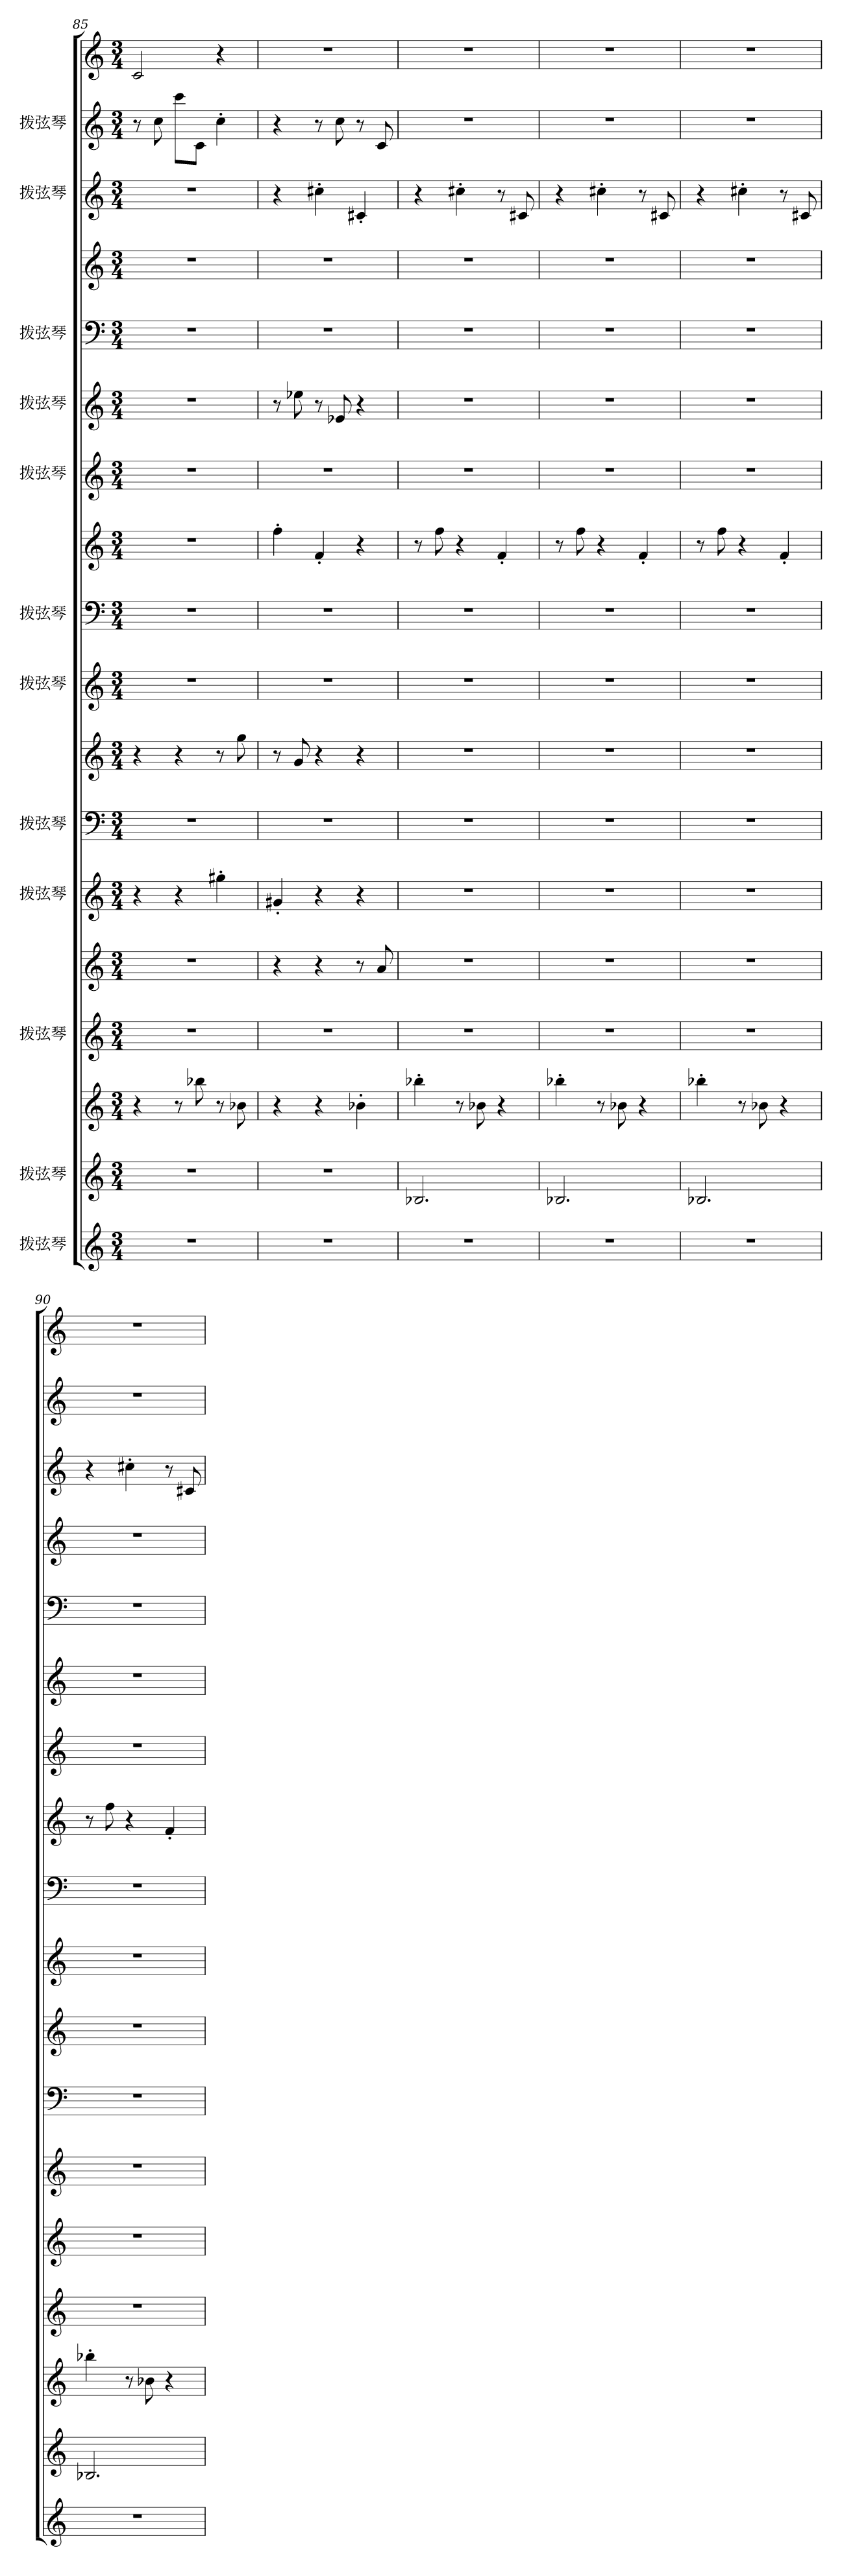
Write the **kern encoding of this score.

**kern	**kern	**kern	**kern	**kern	**kern	**kern	**kern	**kern	**kern	**kern	**kern	**kern	**kern	**kern	**kern	**kern	**kern
*part12	*part11	*part11	*part10	*part10	*part9	*part8	*part8	*part7	*part6	*part6	*part5	*part4	*part3	*part3	*part2	*part1	*part1
*staff18	*staff17	*staff16	*staff15	*staff14	*staff13	*staff12	*staff11	*staff10	*staff9	*staff8	*staff7	*staff6	*staff5	*staff4	*staff3	*staff2	*staff1
*I"拨弦琴	*I"拨弦琴	*	*I"拨弦琴	*	*I"拨弦琴	*I"拨弦琴	*	*I"拨弦琴	*I"拨弦琴	*	*I"拨弦琴	*I"拨弦琴	*I"拨弦琴	*	*I"拨弦琴	*I"拨弦琴	*
*clefG2	*clefG2	*clefG2	*clefG2	*clefG2	*clefG2	*clefF4	*clefG2	*clefG2	*clefF4	*clefG2	*clefG2	*clefG2	*clefF4	*clefG2	*clefG2	*clefG2	*clefG2
*k[]	*k[]	*k[]	*k[]	*k[]	*k[]	*k[]	*k[]	*k[]	*k[]	*k[]	*k[]	*k[]	*k[]	*k[]	*k[]	*k[]	*k[]
*M3/4	*M3/4	*M3/4	*M3/4	*M3/4	*M3/4	*M3/4	*M3/4	*M3/4	*M3/4	*M3/4	*M3/4	*M3/4	*M3/4	*M3/4	*M3/4	*M3/4	*M3/4
=85	=85	=85	=85	=85	=85	=85	=85	=85	=85	=85	=85	=85	=85	=85	=85	=85	=85
2.r	2.r	4r	2.r	2.r	4r	2.r	4r	2.r	2.r	2.r	2.r	2.r	2.r	2.r	2.r	8r	2c/
.	.	.	.	.	.	.	.	.	.	.	.	.	.	.	.	8cc\	.
.	.	8r	.	.	4r	.	4r	.	.	.	.	.	.	.	.	8ccc\L	.
.	.	8bb-X\	.	.	.	.	.	.	.	.	.	.	.	.	.	8c\J	.
.	.	8r	.	.	4gg#X'\	.	8r	.	.	.	.	.	.	.	.	4cc'\	4r
.	.	8b-X\	.	.	.	.	8gg\	.	.	.	.	.	.	.	.	.	.
=86	=86	=86	=86	=86	=86	=86	=86	=86	=86	=86	=86	=86	=86	=86	=86	=86	=86
2.r	2.r	4r	2.r	4r	4g#X'/	2.r	8r	2.r	2.r	4ff'\	2.r	8r	2.r	2.r	4r	4r	2.r
.	.	.	.	.	.	.	8g/	.	.	.	.	8ee-X\	.	.	.	.	.
.	.	4r	.	4r	4r	.	4r	.	.	4f'/	.	8r	.	.	4cc#X'\	8r	.
.	.	.	.	.	.	.	.	.	.	.	.	8e-X/	.	.	.	8cc\	.
.	.	4b-X'\	.	8r	4r	.	4r	.	.	4r	.	4r	.	.	4c#X'/	8r	.
.	.	.	.	8a/	.	.	.	.	.	.	.	.	.	.	.	8c/	.
!!LO:PB:g=z
=87	=87	=87	=87	=87	=87	=87	=87	=87	=87	=87	=87	=87	=87	=87	=87	=87	=87
2.r	2.B-X/	4bb-X'\	2.r	2.r	2.r	2.r	2.r	2.r	2.r	8r	2.r	2.r	2.r	2.r	4r	2.r	2.r
.	.	.	.	.	.	.	.	.	.	8ff\	.	.	.	.	.	.	.
.	.	8r	.	.	.	.	.	.	.	4r	.	.	.	.	4cc#X'\	.	.
.	.	8b-X\	.	.	.	.	.	.	.	.	.	.	.	.	.	.	.
.	.	4r	.	.	.	.	.	.	.	4f'/	.	.	.	.	8r	.	.
.	.	.	.	.	.	.	.	.	.	.	.	.	.	.	8c#X/	.	.
=88	=88	=88	=88	=88	=88	=88	=88	=88	=88	=88	=88	=88	=88	=88	=88	=88	=88
2.r	2.B-X/	4bb-X'\	2.r	2.r	2.r	2.r	2.r	2.r	2.r	8r	2.r	2.r	2.r	2.r	4r	2.r	2.r
.	.	.	.	.	.	.	.	.	.	8ff\	.	.	.	.	.	.	.
.	.	8r	.	.	.	.	.	.	.	4r	.	.	.	.	4cc#X'\	.	.
.	.	8b-X\	.	.	.	.	.	.	.	.	.	.	.	.	.	.	.
.	.	4r	.	.	.	.	.	.	.	4f'/	.	.	.	.	8r	.	.
.	.	.	.	.	.	.	.	.	.	.	.	.	.	.	8c#X/	.	.
=89	=89	=89	=89	=89	=89	=89	=89	=89	=89	=89	=89	=89	=89	=89	=89	=89	=89
2.r	2.B-X/	4bb-X'\	2.r	2.r	2.r	2.r	2.r	2.r	2.r	8r	2.r	2.r	2.r	2.r	4r	2.r	2.r
.	.	.	.	.	.	.	.	.	.	8ff\	.	.	.	.	.	.	.
.	.	8r	.	.	.	.	.	.	.	4r	.	.	.	.	4cc#X'\	.	.
.	.	8b-X\	.	.	.	.	.	.	.	.	.	.	.	.	.	.	.
.	.	4r	.	.	.	.	.	.	.	4f'/	.	.	.	.	8r	.	.
.	.	.	.	.	.	.	.	.	.	.	.	.	.	.	8c#X/	.	.
=90	=90	=90	=90	=90	=90	=90	=90	=90	=90	=90	=90	=90	=90	=90	=90	=90	=90
2.r	2.B-X/	4bb-X'\	2.r	2.r	2.r	2.r	2.r	2.r	2.r	8r	2.r	2.r	2.r	2.r	4r	2.r	2.r
.	.	.	.	.	.	.	.	.	.	8ff\	.	.	.	.	.	.	.
.	.	8r	.	.	.	.	.	.	.	4r	.	.	.	.	4cc#X'\	.	.
.	.	8b-X\	.	.	.	.	.	.	.	.	.	.	.	.	.	.	.
.	.	4r	.	.	.	.	.	.	.	4f'/	.	.	.	.	8r	.	.
.	.	.	.	.	.	.	.	.	.	.	.	.	.	.	8c#X/	.	.
=	=	=	=	=	=	=	=	=	=	=	=	=	=	=	=	=	=
*-	*-	*-	*-	*-	*-	*-	*-	*-	*-	*-	*-	*-	*-	*-	*-	*-	*-
